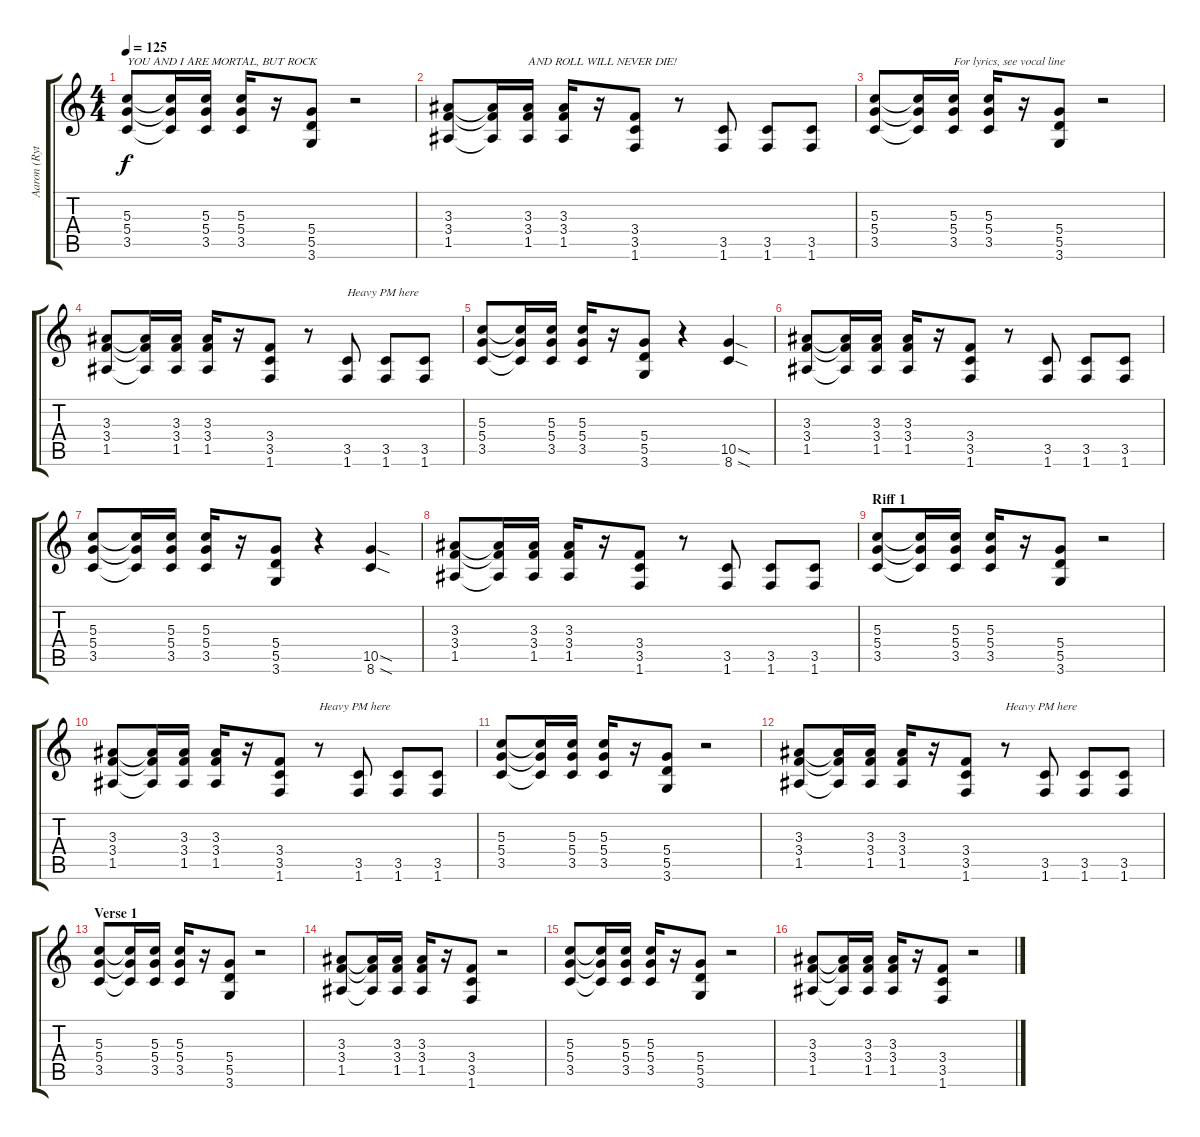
\track ("Aaron (Rythmn Guitar)" "Aaron (Ryt") {instrument overdrivenguitar}
\staff {score tabs}
\tuning (E4 B3 G3 D3 A2 E2) {hide}
\ts (4 4)
\tempo 125
\clef g2
\ks c
(5.3 5.4 3.5).8{txt "YOU AND I ARE MORTAL, BUT ROCK" dy f instrument overdrivenguitar} (5.3{t} 5.4{t} 3.5{t}).16 (5.3 5.4 3.5).16 (5.3 5.4 3.5).16 r.16 (5.4 5.5 3.6).8 r.2 |
(3.3 3.4 1.5).8 (3.3{t} 3.4{t} 1.5{t}).16 (3.3 3.4 1.5).16{txt "AND ROLL WILL NEVER DIE!"} (3.3 3.4 1.5).16 r.16 (3.4 3.5 1.6).8 r.8 (3.5 1.6).8 (3.5 1.6).8 (3.5 1.6).8 |
(5.3 5.4 3.5).8 (5.3{t} 5.4{t} 3.5{t}).16 (5.3 5.4 3.5).16{txt "For lyrics, see vocal line"} (5.3 5.4 3.5).16 r.16 (5.4 5.5 3.6).8 r.2 |
(3.3 3.4 1.5).8 (3.3{t} 3.4{t} 1.5{t}).16 (3.3 3.4 1.5).16 (3.3 3.4 1.5).16 r.16 (3.4 3.5 1.6).8 r.8 (3.5 1.6).8{txt "Heavy PM here"} (3.5 1.6).8 (3.5 1.6).8 |
(5.3 5.4 3.5).8 (5.3{t} 5.4{t} 3.5{t}).16 (5.3 5.4 3.5).16 (5.3 5.4 3.5).16 r.16 (5.4 5.5 3.6).8 r.4 (10.5{sod} 8.6{sod}).4 |
(3.3 3.4 1.5).8 (3.3{t} 3.4{t} 1.5{t}).16 (3.3 3.4 1.5).16 (3.3 3.4 1.5).16 r.16 (3.4 3.5 1.6).8 r.8 (3.5 1.6).8 (3.5 1.6).8 (3.5 1.6).8 |
(5.3 5.4 3.5).8 (5.3{t} 5.4{t} 3.5{t}).16 (5.3 5.4 3.5).16 (5.3 5.4 3.5).16 r.16 (5.4 5.5 3.6).8 r.4 (10.5{sod} 8.6{sod}).4 |
(3.3 3.4 1.5).8 (3.3{t} 3.4{t} 1.5{t}).16 (3.3 3.4 1.5).16 (3.3 3.4 1.5).16 r.16 (3.4 3.5 1.6).8 r.8 (3.5 1.6).8 (3.5 1.6).8 (3.5 1.6).8 |
\section ("" "Riff 1")
(5.3 5.4 3.5).8 (5.3{t} 5.4{t} 3.5{t}).16 (5.3 5.4 3.5).16 (5.3 5.4 3.5).16 r.16 (5.4 5.5 3.6).8 r.2 |
(3.3 3.4 1.5).8 (3.3{t} 3.4{t} 1.5{t}).16 (3.3 3.4 1.5).16 (3.3 3.4 1.5).16 r.16 (3.4 3.5 1.6).8 r.8{txt "Heavy PM here"} (3.5 1.6).8 (3.5 1.6).8 (3.5 1.6).8 |
(5.3 5.4 3.5).8 (5.3{t} 5.4{t} 3.5{t}).16 (5.3 5.4 3.5).16 (5.3 5.4 3.5).16 r.16 (5.4 5.5 3.6).8 r.2 |
(3.3 3.4 1.5).8 (3.3{t} 3.4{t} 1.5{t}).16 (3.3 3.4 1.5).16 (3.3 3.4 1.5).16 r.16 (3.4 3.5 1.6).8 r.8{txt "Heavy PM here"} (3.5 1.6).8 (3.5 1.6).8 (3.5 1.6).8 |
\section ("" "Verse 1")
(5.3 5.4 3.5).8 (5.3{t} 5.4{t} 3.5{t}).16 (5.3 5.4 3.5).16 (5.3 5.4 3.5).16 r.16 (5.4 5.5 3.6).8 r.2 |
(3.3 3.4 1.5).8 (3.3{t} 3.4{t} 1.5{t}).16 (3.3 3.4 1.5).16 (3.3 3.4 1.5).16 r.16 (3.4 3.5 1.6).8 r.2 |
(5.3 5.4 3.5).8 (5.3{t} 5.4{t} 3.5{t}).16 (5.3 5.4 3.5).16 (5.3 5.4 3.5).16 r.16 (5.4 5.5 3.6).8 r.2 |
(3.3 3.4 1.5).8 (3.3{t} 3.4{t} 1.5{t}).16 (3.3 3.4 1.5).16 (3.3 3.4 1.5).16 r.16 (3.4 3.5 1.6).8 r.2
